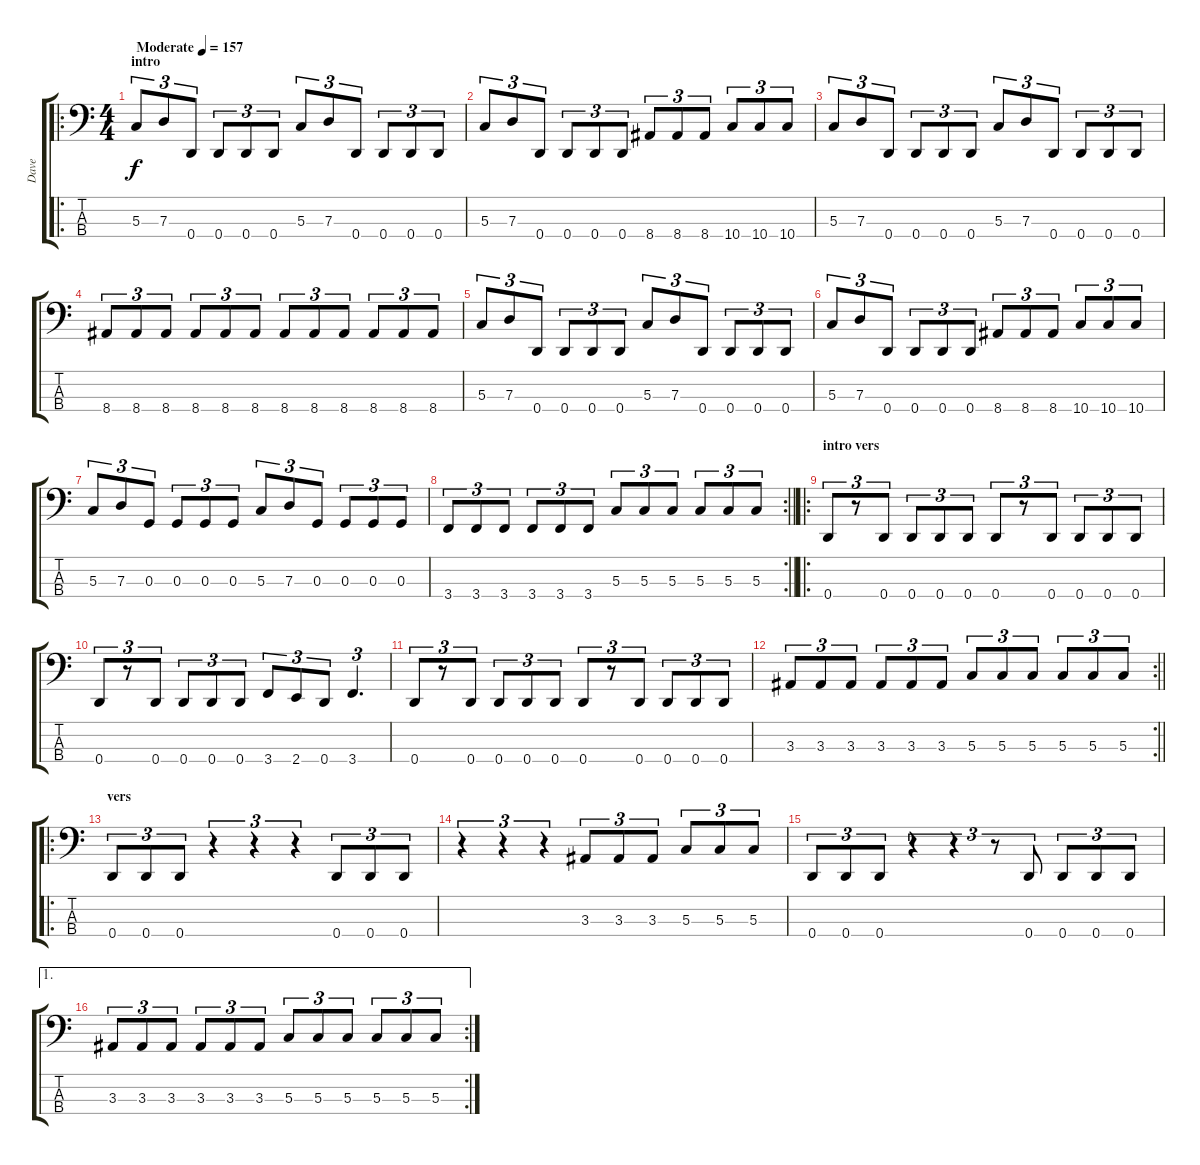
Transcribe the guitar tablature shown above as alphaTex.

\track ("Dave" "Dave") {instrument electricbasspick}
\staff {score tabs}
\tuning (F2 C2 G1 D1) {hide}
\ro
\ts (4 4)
\section ("" "intro")
\tempo (157 "Moderate")
\tempo 160
\tempo (157 "Moderate")
\clef f4
\ks c
5.3.8{tu (3 2) dy f instrument electricbasspick} 7.3.8{tu (3 2)} 0.4.8{tu (3 2)} 0.4.8{tu (3 2)} 0.4.8{tu (3 2)} 0.4.8{tu (3 2)} 5.3.8{tu (3 2)} 7.3.8{tu (3 2)} 0.4.8{tu (3 2)} 0.4.8{tu (3 2)} 0.4.8{tu (3 2)} 0.4.8{tu (3 2)} |
5.3.8{tu (3 2)} 7.3.8{tu (3 2)} 0.4.8{tu (3 2)} 0.4.8{tu (3 2)} 0.4.8{tu (3 2)} 0.4.8{tu (3 2)} 8.4.8{tu (3 2)} 8.4.8{tu (3 2)} 8.4.8{tu (3 2)} 10.4.8{tu (3 2)} 10.4.8{tu (3 2)} 10.4.8{tu (3 2)} |
5.3.8{tu (3 2)} 7.3.8{tu (3 2)} 0.4.8{tu (3 2)} 0.4.8{tu (3 2)} 0.4.8{tu (3 2)} 0.4.8{tu (3 2)} 5.3.8{tu (3 2)} 7.3.8{tu (3 2)} 0.4.8{tu (3 2)} 0.4.8{tu (3 2)} 0.4.8{tu (3 2)} 0.4.8{tu (3 2)} |
8.4.8{tu (3 2)} 8.4.8{tu (3 2)} 8.4.8{tu (3 2)} 8.4.8{tu (3 2)} 8.4.8{tu (3 2)} 8.4.8{tu (3 2)} 8.4.8{tu (3 2)} 8.4.8{tu (3 2)} 8.4.8{tu (3 2)} 8.4.8{tu (3 2)} 8.4.8{tu (3 2)} 8.4.8{tu (3 2)} |
5.3.8{tu (3 2)} 7.3.8{tu (3 2)} 0.4.8{tu (3 2)} 0.4.8{tu (3 2)} 0.4.8{tu (3 2)} 0.4.8{tu (3 2)} 5.3.8{tu (3 2)} 7.3.8{tu (3 2)} 0.4.8{tu (3 2)} 0.4.8{tu (3 2)} 0.4.8{tu (3 2)} 0.4.8{tu (3 2)} |
5.3.8{tu (3 2)} 7.3.8{tu (3 2)} 0.4.8{tu (3 2)} 0.4.8{tu (3 2)} 0.4.8{tu (3 2)} 0.4.8{tu (3 2)} 8.4.8{tu (3 2)} 8.4.8{tu (3 2)} 8.4.8{tu (3 2)} 10.4.8{tu (3 2)} 10.4.8{tu (3 2)} 10.4.8{tu (3 2)} |
5.3.8{tu (3 2)} 7.3.8{tu (3 2)} 0.3.8{tu (3 2)} 0.3.8{tu (3 2)} 0.3.8{tu (3 2)} 0.3.8{tu (3 2)} 5.3.8{tu (3 2)} 7.3.8{tu (3 2)} 0.3.8{tu (3 2)} 0.3.8{tu (3 2)} 0.3.8{tu (3 2)} 0.3.8{tu (3 2)} |
\rc 2
\barLineRight lightlight
3.4.8{tu (3 2)} 3.4.8{tu (3 2)} 3.4.8{tu (3 2)} 3.4.8{tu (3 2)} 3.4.8{tu (3 2)} 3.4.8{tu (3 2)} 5.3.8{tu (3 2)} 5.3.8{tu (3 2)} 5.3.8{tu (3 2)} 5.3.8{tu (3 2)} 5.3.8{tu (3 2)} 5.3.8{tu (3 2)} |
\ro
\section ("" "intro vers")
0.4.8{tu (3 2)} r.8{tu (3 2)} 0.4.8{tu (3 2)} 0.4.8{tu (3 2)} 0.4.8{tu (3 2)} 0.4.8{tu (3 2)} 0.4.8{tu (3 2)} r.8{tu (3 2)} 0.4.8{tu (3 2)} 0.4.8{tu (3 2)} 0.4.8{tu (3 2)} 0.4.8{tu (3 2)} |
0.4.8{tu (3 2)} r.8{tu (3 2)} 0.4.8{tu (3 2)} 0.4.8{tu (3 2)} 0.4.8{tu (3 2)} 0.4.8{tu (3 2)} 3.4.8{tu (3 2)} 2.4.8{tu (3 2)} 0.4.8{tu (3 2)} 3.4.4{d tu (3 2)} |
0.4.8{tu (3 2)} r.8{tu (3 2)} 0.4.8{tu (3 2)} 0.4.8{tu (3 2)} 0.4.8{tu (3 2)} 0.4.8{tu (3 2)} 0.4.8{tu (3 2)} r.8{tu (3 2)} 0.4.8{tu (3 2)} 0.4.8{tu (3 2)} 0.4.8{tu (3 2)} 0.4.8{tu (3 2)} |
\rc 2
\barLineRight lightlight
3.3.8{tu (3 2)} 3.3.8{tu (3 2)} 3.3.8{tu (3 2)} 3.3.8{tu (3 2)} 3.3.8{tu (3 2)} 3.3.8{tu (3 2)} 5.3.8{tu (3 2)} 5.3.8{tu (3 2)} 5.3.8{tu (3 2)} 5.3.8{tu (3 2)} 5.3.8{tu (3 2)} 5.3.8{tu (3 2)} |
\ro
\section ("" "vers")
0.4.8{tu (3 2)} 0.4.8{tu (3 2)} 0.4.8{tu (3 2)} r.4{tu (3 2)} r.4{tu (3 2)} r.4{tu (3 2)} 0.4.8{tu (3 2)} 0.4.8{tu (3 2)} 0.4.8{tu (3 2)} |
r.4{tu (3 2)} r.4{tu (3 2)} r.4{tu (3 2)} 3.3.8{tu (3 2)} 3.3.8{tu (3 2)} 3.3.8{tu (3 2)} 5.3.8{tu (3 2)} 5.3.8{tu (3 2)} 5.3.8{tu (3 2)} |
0.4.8{tu (3 2)} 0.4.8{tu (3 2)} 0.4.8{tu (3 2)} r.4{tu (3 2)} r.4{tu (3 2)} r.8{tu (3 2)} 0.4.8{tu (3 2)} 0.4.8{tu (3 2)} 0.4.8{tu (3 2)} 0.4.8{tu (3 2)} |
\ae 1
\rc 2
3.3.8{tu (3 2)} 3.3.8{tu (3 2)} 3.3.8{tu (3 2)} 3.3.8{tu (3 2)} 3.3.8{tu (3 2)} 3.3.8{tu (3 2)} 5.3.8{tu (3 2)} 5.3.8{tu (3 2)} 5.3.8{tu (3 2)} 5.3.8{tu (3 2)} 5.3.8{tu (3 2)} 5.3.8{tu (3 2)}
